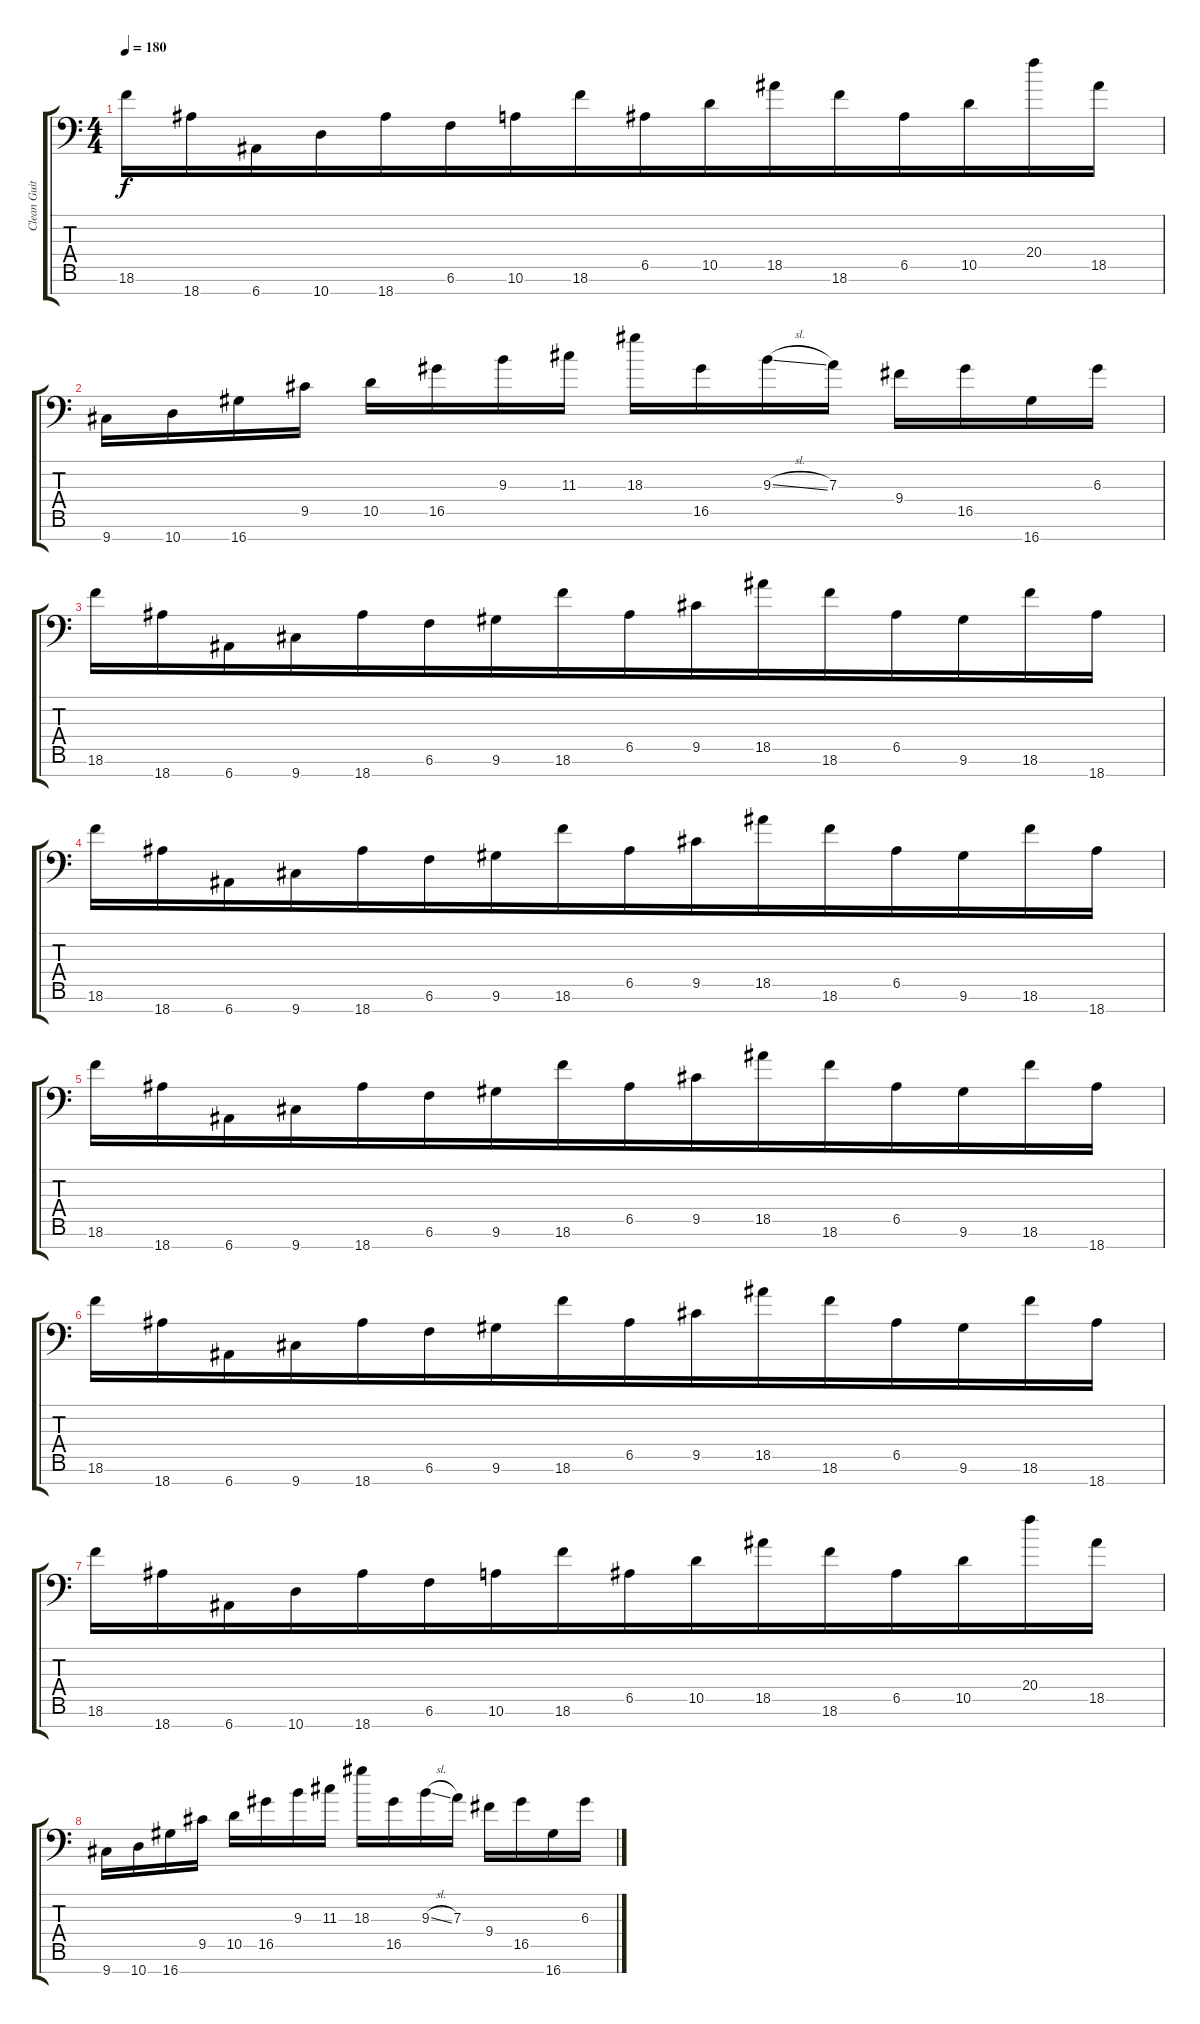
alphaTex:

\track ("Clean Guitar 1" "Clean Guit") {instrument electricguitarjazz}
\staff {score tabs}
\tuning (B3 G3 D3 A2 E2 B1 E1) {hide}
\ts (4 4)
\tempo 180
\clef f4
\ks c
18.6.16{dy f beam merge} 18.7.16 6.7.16{beam merge} 10.7.16{beam merge} 18.7.16 6.6.16{beam merge} 10.6.16 18.6.16{beam merge} 6.5.16 10.5.16 18.5.16{beam merge} 18.6.16{beam merge} 6.5.16 10.5.16 20.4.16 18.5.16 |
9.7.16{beam merge} 10.7.16{beam merge} 16.7.16 9.5.16 10.5.16 16.5.16{beam merge} 9.3.16 11.3.16 18.3.16{beam merge} 16.5.16 9.3{sl}.16{beam merge} 7.3.16 9.4.16{beam merge} 16.5.16 16.7.16 6.3.16 |
18.6.16{beam merge} 18.7.16 6.7.16{beam merge} 9.7.16{beam merge} 18.7.16 6.6.16{beam merge} 9.6.16 18.6.16{beam merge} 6.5.16 9.5.16 18.5.16{beam merge} 18.6.16{beam merge} 6.5.16 9.6.16 18.6.16 18.7.16 |
18.6.16{beam merge} 18.7.16 6.7.16{beam merge} 9.7.16{beam merge} 18.7.16 6.6.16{beam merge} 9.6.16 18.6.16{beam merge} 6.5.16 9.5.16 18.5.16{beam merge} 18.6.16{beam merge} 6.5.16 9.6.16 18.6.16 18.7.16 |
18.6.16{beam merge} 18.7.16 6.7.16{beam merge} 9.7.16{beam merge} 18.7.16 6.6.16{beam merge} 9.6.16 18.6.16{beam merge} 6.5.16 9.5.16 18.5.16{beam merge} 18.6.16{beam merge} 6.5.16 9.6.16 18.6.16 18.7.16 |
18.6.16{beam merge} 18.7.16 6.7.16{beam merge} 9.7.16{beam merge} 18.7.16 6.6.16{beam merge} 9.6.16 18.6.16{beam merge} 6.5.16 9.5.16 18.5.16{beam merge} 18.6.16{beam merge} 6.5.16 9.6.16 18.6.16 18.7.16 |
18.6.16{beam merge} 18.7.16 6.7.16{beam merge} 10.7.16{beam merge} 18.7.16 6.6.16{beam merge} 10.6.16 18.6.16{beam merge} 6.5.16 10.5.16 18.5.16{beam merge} 18.6.16{beam merge} 6.5.16 10.5.16 20.4.16 18.5.16 |
9.7.16{beam merge} 10.7.16{beam merge} 16.7.16 9.5.16 10.5.16 16.5.16{beam merge} 9.3.16 11.3.16 18.3.16{beam merge} 16.5.16 9.3{sl}.16{beam merge} 7.3.16 9.4.16{beam merge} 16.5.16 16.7.16 6.3.16
